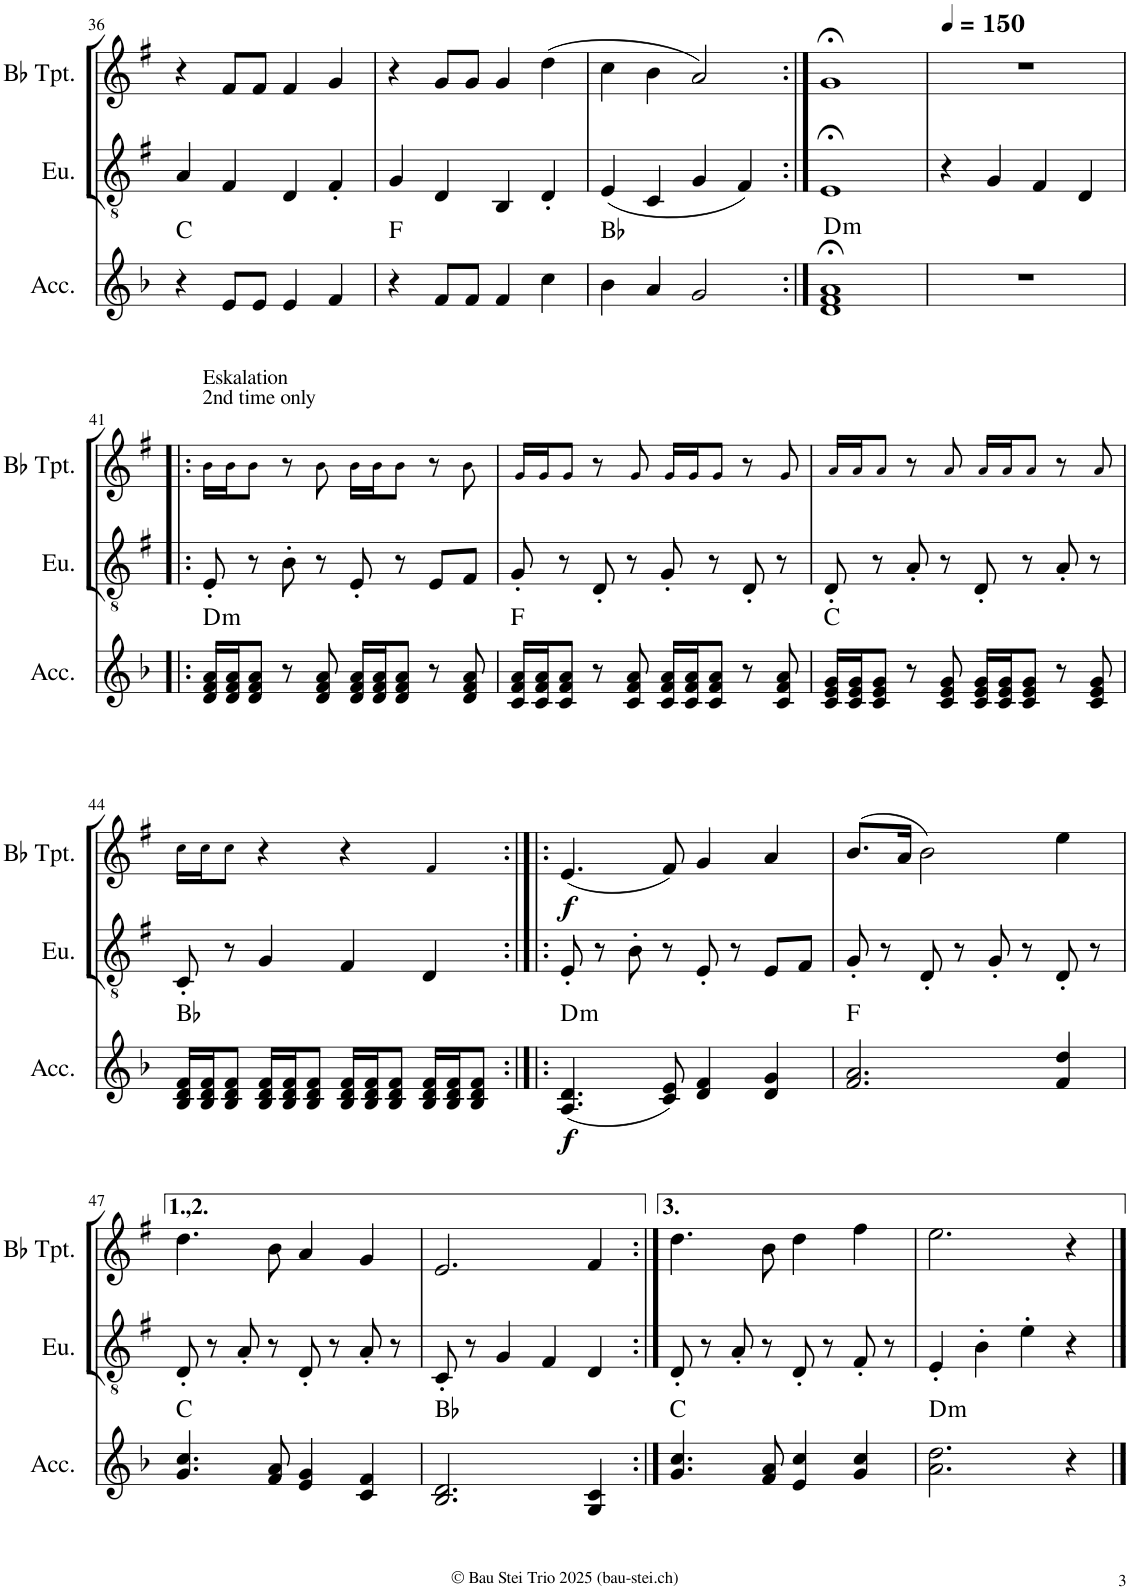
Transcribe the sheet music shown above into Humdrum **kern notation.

**kern	**dynam	**harte	**kern	**kern	**dynam
*part3	*part3	*part3	*part2	*part1	*part1
*staff3	*staff3	*	*staff2	*staff1	*staff1
*I"Accordion	*	*	*I"Euphonium	*I"Bb Trumpet	*
*I'Acc.	*	*	*I'Eu.	*I'Bb Tpt.	*
!!LO:PB:g=z
*clefG2	*	*	*clefGv2	*clefG2	*
*	*	*	*Trd1c2	*Trd1c2	*
*k[b-]	*	*	*k[f#]	*k[f#]	*
*M4/4	*	*	*M4/4	*M4/4	*
=36	=36	=36	=36	=36	=36
4r	.	C:maj	4A/	4r	.
8e/L	.	.	4F#/	8f#/L	.
8e/J	.	.	.	8f#/J	.
4e/	.	.	4D/	4f#/	.
4f/	.	.	4F#'/	4g/	.
=37	=37	=37	=37	=37	=37
4r	.	F:maj	4G/	4r	.
8f/L	.	.	4D/	8g/L	.
8f/J	.	.	.	8g/J	.
4f/	.	.	4BB/	4g/	.
4cc\	.	.	4D'/	(4dd\	.
=38	=38	=38	=38	=38	=38
4b-\	.	Bb:maj	(4E/	4cc\	.
4a/	.	.	4C/	4b\	.
2g/	.	.	4G/	2a/)	.
.	.	.	4F#/)	.	.
=39:|!	=39:|!	=39:|!	=39:|!	=39:|!	=39:|!
!	!	!LO:H:kt=m	!	!	!
1d;< 1f;< 1a;<	.	D:min	1E;<	1g;<	.
=40	=40	=40	=40	=40	=40
*	*	*	*	*MM150	*
1r	.	.	4r	1r	.
.	.	.	4G/	.	.
.	.	.	4F#/	.	.
.	.	.	4D/	.	.
!!LO:LB:g=z
=41!|:	=41!|:	=41!|:	=41!|:	=41!|:	=41!|:
!	!	!	!	!LO:TX:a:t=2nd time only	!
!	!	!LO:H:kt=m	!	!LO:TX:a:t=Eskalation	!
16d/ 16f/ 16a/LL	.	D:min	8E'/	16b!\LL	.
16d/ 16f/ 16a/J	.	.	.	16b!\J	.
8d/ 8f/ 8a/J	.	.	8r	8b!\J	.
8r	.	.	8B'\	8r	.
8d/ 8f/ 8a/	.	.	8r	8b!\	.
16d/ 16f/ 16a/LL	.	.	8E'/	16b!\LL	.
16d/ 16f/ 16a/J	.	.	.	16b!\J	.
8d/ 8f/ 8a/J	.	.	8r	8b!\J	.
8r	.	.	8E/L	8r	.
8d/ 8f/ 8a/	.	.	8F#/J	8b!\	.
=42	=42	=42	=42	=42	=42
16c/ 16f/ 16a/LL	.	F:maj	8G'/	16g!/LL	.
16c/ 16f/ 16a/J	.	.	.	16g!/J	.
8c/ 8f/ 8a/J	.	.	8r	8g!/J	.
8r	.	.	8D'/	8r	.
8c/ 8f/ 8a/	.	.	8r	8g!/	.
16c/ 16f/ 16a/LL	.	.	8G'/	16g!/LL	.
16c/ 16f/ 16a/J	.	.	.	16g!/J	.
8c/ 8f/ 8a/J	.	.	8r	8g!/J	.
8r	.	.	8D'/	8r	.
8c/ 8f/ 8a/	.	.	8r	8g!/	.
=43	=43	=43	=43	=43	=43
16c/ 16e/ 16g/LL	.	C:maj	8D'/	16a!/LL	.
16c/ 16e/ 16g/J	.	.	.	16a!/J	.
8c/ 8e/ 8g/J	.	.	8r	8a!/J	.
8r	.	.	8A'/	8r	.
8c/ 8e/ 8g/	.	.	8r	8a!/	.
16c/ 16e/ 16g/LL	.	.	8D'/	16a!/LL	.
16c/ 16e/ 16g/J	.	.	.	16a!/J	.
8c/ 8e/ 8g/J	.	.	8r	8a!/J	.
8r	.	.	8A'/	8r	.
8c/ 8e/ 8g/	.	.	8r	8a!/	.
!!LO:LB:g=z
=44	=44	=44	=44	=44	=44
16B-/ 16d/ 16f/LL	.	Bb:maj	8C'/	16cc!\LL	.
16B-/ 16d/ 16f/J	.	.	.	16cc!\J	.
8B-/ 8d/ 8f/J	.	.	8r	8cc!\J	.
16B-/ 16d/ 16f/LL	.	.	4G/	4r	.
16B-/ 16d/ 16f/J	.	.	.	.	.
8B-/ 8d/ 8f/J	.	.	.	.	.
16B-/ 16d/ 16f/LL	.	.	4F#/	4r	.
16B-/ 16d/ 16f/J	.	.	.	.	.
8B-/ 8d/ 8f/J	.	.	.	.	.
16B-/ 16d/ 16f/LL	.	.	4D/	4f#!/	.
16B-/ 16d/ 16f/J	.	.	.	.	.
8B-/ 8d/ 8f/J	.	.	.	.	.
=45:|!|:	=45:|!|:	=45:|!|:	=45:|!|:	=45:|!|:	=45:|!|:
!	!LO:DY:b	!LO:H:kt=m	!	!	!LO:DY:b
(4.A/ 4.d/	f	D:min	8E'/	(4.e/	f
.	.	.	8r	.	.
.	.	.	8B'\	.	.
8c/ 8e/)	.	.	8r	8f#/)	.
4d/ 4f/	.	.	8E'/	4g/	.
.	.	.	8r	.	.
4d/ 4g/	.	.	8E/L	4a/	.
.	.	.	8F#/J	.	.
=46	=46	=46	=46	=46	=46
2.f/ 2.a/	.	F:maj	8G'/	(8.b/L	.
.	.	.	8r	.	.
.	.	.	.	16a/Jk	.
.	.	.	8D'/	2b\)	.
.	.	.	8r	.	.
.	.	.	8G'/	.	.
.	.	.	8r	.	.
4f/ 4dd/	.	.	8D'/	4ee\	.
.	.	.	8r	.	.
!!LO:LB:g=z
=47	=47	=47	=47	=47	=47
4.g/ 4.cc/	.	C:maj	8D'/	4.dd\	.
.	.	.	8r	.	.
.	.	.	8A'/	.	.
8f/ 8a/	.	.	8r	8b\	.
4e/ 4g/	.	.	8D'/	4a/	.
.	.	.	8r	.	.
4c/ 4f/	.	.	8A'/	4g/	.
.	.	.	8r	.	.
=48	=48	=48	=48	=48	=48
2.B-/ 2.d/	.	Bb:maj	8C'/	2.e/	.
.	.	.	8r	.	.
.	.	.	4G/	.	.
.	.	.	4F#/	.	.
4G/ 4c/	.	.	4D/	4f#/	.
=49:|!	=49:|!	=49:|!	=49:|!	=49:|!	=49:|!
4.g/ 4.cc/	.	C:maj	8D'/	4.dd\	.
.	.	.	8r	.	.
.	.	.	8A'/	.	.
8f/ 8a/	.	.	8r	8b\	.
4e/ 4cc/	.	.	8D'/	4dd\	.
.	.	.	8r	.	.
4g/ 4cc/	.	.	8F#'/	4ff#\	.
.	.	.	8r	.	.
=50	=50	=50	=50	=50	=50
!	!	!LO:H:kt=m	!	!	!
2.a\ 2.dd\	.	D:min	4E'/	2.ee\	.
.	.	.	4B'\	.	.
.	.	.	4e'\	.	.
4r	.	.	4r	4r	.
==	==	==	==	==	==
*-	*-	*-	*-	*-	*-
